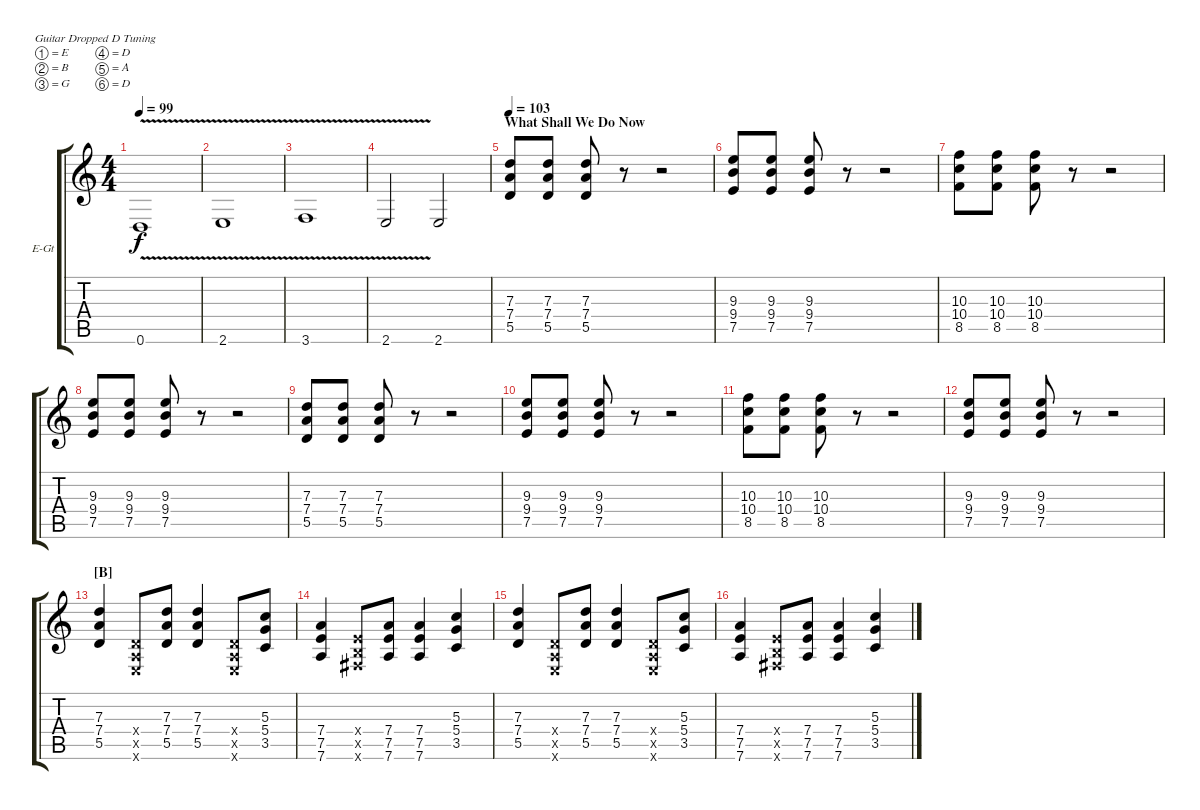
\bracketExtendMode groupsimilarinstruments
\firstSystemTrackNameOrientation horizontal
\otherSystemsTrackNameOrientation horizontal
\track ("Guitar (Gilmour)" "E-Gt") {instrument electricguitarjazz}
\staff {score tabs}
\tuning (E4 B3 G3 D3 A2 D2)
\ts (4 4)
\tempo 99
\clef g2
\ks c
0.6{v}.1{dy f} |
2.6{v}.1 |
3.6{v}.1 |
2.6{v}.2 2.6.2 |
\section ("" "What Shall We Do Now")
\tempo 103
(5.5 7.4 7.3).8 (5.5 7.4 7.3).8 (5.5 7.4 7.3).8 r.8 r.2 |
(7.5 9.4 9.3).8 (7.5 9.4 9.3).8 (7.5 9.4 9.3).8 r.8 r.2 |
(8.5 10.4 10.3).8 (8.5 10.4 10.3).8 (8.5 10.4 10.3).8 r.8 r.2 |
(7.5 9.4 9.3).8 (7.5 9.4 9.3).8 (7.5 9.4 9.3).8 r.8 r.2 |
(5.5 7.4 7.3).8 (5.5 7.4 7.3).8 (5.5 7.4 7.3).8 r.8 r.2 |
(7.5 9.4 9.3).8 (7.5 9.4 9.3).8 (7.5 9.4 9.3).8 r.8 r.2 |
(8.5 10.4 10.3).8 (8.5 10.4 10.3).8 (8.5 10.4 10.3).8 r.8 r.2 |
(7.5 9.4 9.3).8 (7.5 9.4 9.3).8 (7.5 9.4 9.3).8 r.8 r.2 |
\section ("B" "")
(5.5 7.4 7.3).4 (2.6{x} 0.5{x} 0.4{x}).8 (5.5 7.4 7.3).8 (5.5 7.4 7.3).4 (2.6{x} 0.5{x} 0.4{x}).8 (3.5 5.4 5.3).8 |
(7.5 7.4 7.6).4 (4.6{x} 2.5{x} 2.4{x}).8 (7.5 7.4 7.6).8 (7.5 7.4 7.6).4 (3.5 5.4 5.3).4 |
(5.5 7.4 7.3).4 (2.6{x} 0.5{x} 0.4{x}).8 (5.5 7.4 7.3).8 (5.5 7.4 7.3).4 (2.6{x} 0.5{x} 0.4{x}).8 (3.5 5.4 5.3).8 |
(7.5 7.4 7.6).4 (4.6{x} 2.5{x} 2.4{x}).8 (7.5 7.4 7.6).8 (7.5 7.4 7.6).4 (3.5 5.4 5.3).4
